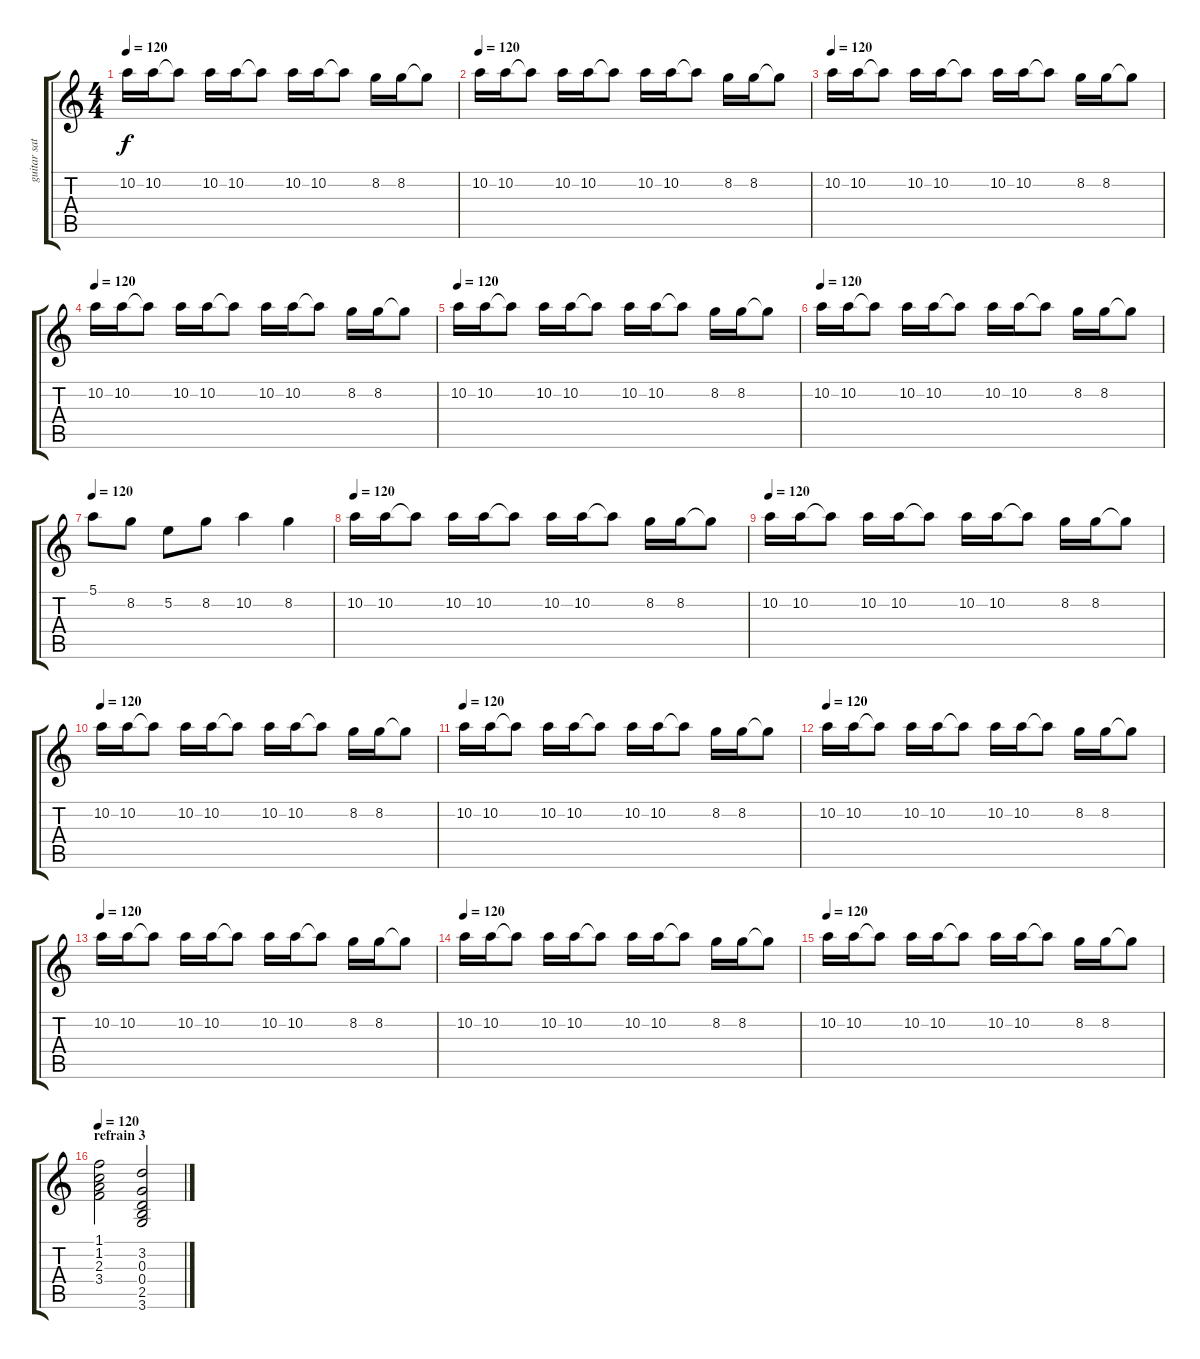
\track ("guitar sat 2" "guitar sat") {instrument distortionguitar}
\staff {score tabs}
\tuning (E4 B3 G3 D3 A2 E2) {hide}
\ts (4 4)
\tempo 120
\clef g2
\ks c
10.2.16{dy f} 10.2.16 10.2{t}.8 10.2.16 10.2.16 10.2{t}.8 10.2.16 10.2.16 10.2{t}.8 8.2.16 8.2.16 8.2{t}.8 |
\tempo 120
10.2.16 10.2.16 10.2{t}.8 10.2.16 10.2.16 10.2{t}.8 10.2.16 10.2.16 10.2{t}.8 8.2.16 8.2.16 8.2{t}.8 |
\tempo 120
10.2.16 10.2.16 10.2{t}.8 10.2.16 10.2.16 10.2{t}.8 10.2.16 10.2.16 10.2{t}.8 8.2.16 8.2.16 8.2{t}.8 |
\tempo 120
10.2.16 10.2.16 10.2{t}.8 10.2.16 10.2.16 10.2{t}.8 10.2.16 10.2.16 10.2{t}.8 8.2.16 8.2.16 8.2{t}.8 |
\tempo 120
10.2.16 10.2.16 10.2{t}.8 10.2.16 10.2.16 10.2{t}.8 10.2.16 10.2.16 10.2{t}.8 8.2.16 8.2.16 8.2{t}.8 |
\tempo 120
10.2.16 10.2.16 10.2{t}.8 10.2.16 10.2.16 10.2{t}.8 10.2.16 10.2.16 10.2{t}.8 8.2.16 8.2.16 8.2{t}.8 |
\tempo 120
5.1.8 8.2.8 5.2.8 8.2.8 10.2.4 8.2.4 |
\tempo 120
10.2.16 10.2.16 10.2{t}.8 10.2.16 10.2.16 10.2{t}.8 10.2.16 10.2.16 10.2{t}.8 8.2.16 8.2.16 8.2{t}.8 |
\tempo 120
10.2.16 10.2.16 10.2{t}.8 10.2.16 10.2.16 10.2{t}.8 10.2.16 10.2.16 10.2{t}.8 8.2.16 8.2.16 8.2{t}.8 |
\tempo 120
10.2.16 10.2.16 10.2{t}.8 10.2.16 10.2.16 10.2{t}.8 10.2.16 10.2.16 10.2{t}.8 8.2.16 8.2.16 8.2{t}.8 |
\tempo 120
10.2.16 10.2.16 10.2{t}.8 10.2.16 10.2.16 10.2{t}.8 10.2.16 10.2.16 10.2{t}.8 8.2.16 8.2.16 8.2{t}.8 |
\tempo 120
10.2.16 10.2.16 10.2{t}.8 10.2.16 10.2.16 10.2{t}.8 10.2.16 10.2.16 10.2{t}.8 8.2.16 8.2.16 8.2{t}.8 |
\tempo 120
10.2.16 10.2.16 10.2{t}.8 10.2.16 10.2.16 10.2{t}.8 10.2.16 10.2.16 10.2{t}.8 8.2.16 8.2.16 8.2{t}.8 |
\tempo 120
10.2.16 10.2.16 10.2{t}.8 10.2.16 10.2.16 10.2{t}.8 10.2.16 10.2.16 10.2{t}.8 8.2.16 8.2.16 8.2{t}.8 |
\tempo 120
10.2.16 10.2.16 10.2{t}.8 10.2.16 10.2.16 10.2{t}.8 10.2.16 10.2.16 10.2{t}.8 8.2.16 8.2.16 8.2{t}.8 |
\section ("" "refrain 3")
\tempo 120
(1.1 1.2 2.3 3.4).2 (3.2 0.3 0.4 2.5 3.6).2
